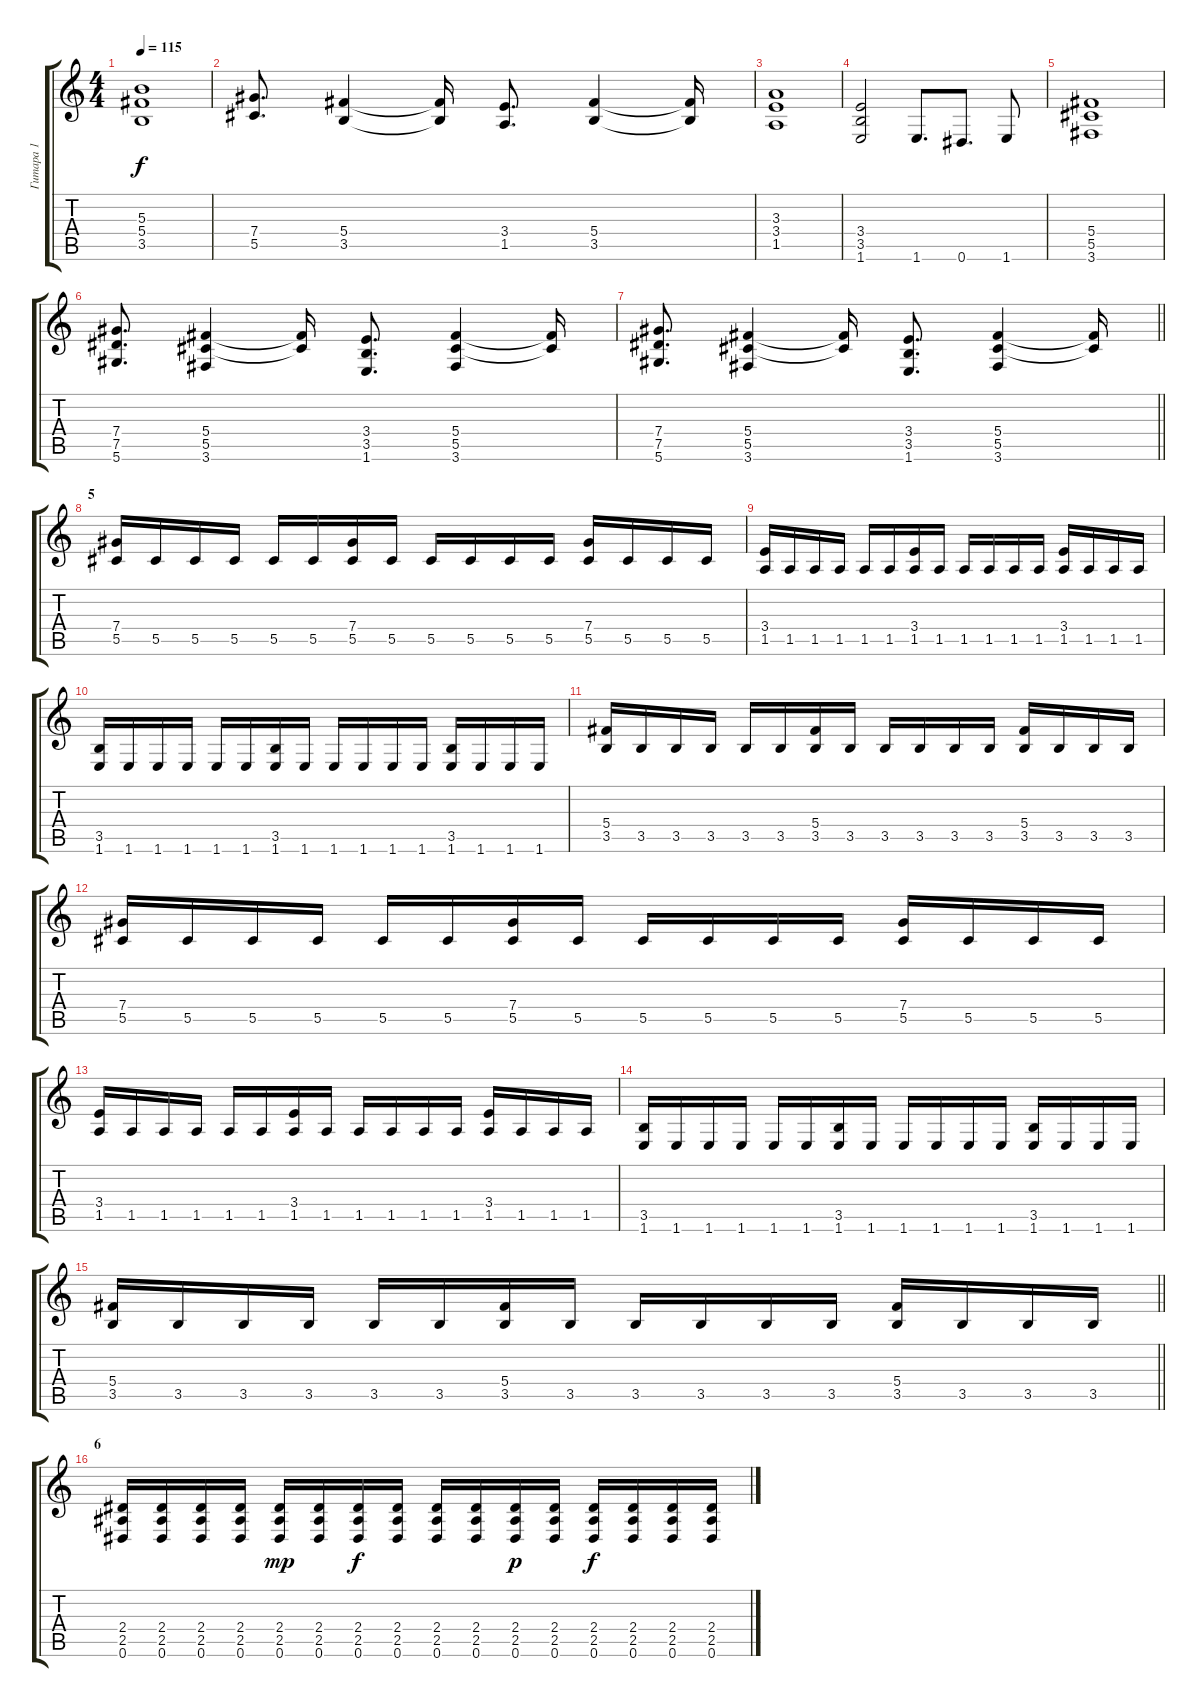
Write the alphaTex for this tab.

\track ("Гитара 1" "Гитара 1") {instrument distortionguitar}
\staff {score tabs}
\tuning (Eb4 Bb3 Gb3 Db3 Ab2 Eb2) {hide}
\ts (4 4)
\tempo 115
\clef g2
\ks c
(5.3 5.4 3.5).1{dy f} |
(7.4 5.5).8{d} (5.4 3.5).4 (5.4{t} 3.5{t}).16 (3.4 1.5).8{d} (5.4 3.5).4 (5.4{t} 3.5{t}).16 |
(3.3 3.4 1.5).1 |
(3.4 3.5 1.6).2 1.6.8{d} 0.6.8{d} 1.6.8 |
(5.4 5.5 3.6).1 |
(7.4 7.5 5.6).8{d} (5.4 5.5 3.6).4 (5.4{t} 5.5{t}).16 (3.4 3.5 1.6).8{d} (5.4 5.5 3.6).4 (5.4{t} 5.5{t}).16 |
\barLineRight lightlight
(7.4 7.5 5.6).8{d} (5.4 5.5 3.6).4 (5.4{t} 5.5{t}).16 (3.4 3.5 1.6).8{d} (5.4 5.5 3.6).4 (5.4{t} 5.5{t}).16 |
\section ("" "5")
(7.4 5.5).16 5.5.16 5.5.16 5.5.16 5.5.16 5.5.16 (7.4 5.5).16 5.5.16 5.5.16 5.5.16 5.5.16 5.5.16 (7.4 5.5).16 5.5.16 5.5.16 5.5.16 |
(3.4 1.5).16 1.5.16 1.5.16 1.5.16 1.5.16 1.5.16 (3.4 1.5).16 1.5.16 1.5.16 1.5.16 1.5.16 1.5.16 (3.4 1.5).16 1.5.16 1.5.16 1.5.16 |
(3.5 1.6).16 1.6.16 1.6.16 1.6.16 1.6.16 1.6.16 (3.5 1.6).16 1.6.16 1.6.16 1.6.16 1.6.16 1.6.16 (3.5 1.6).16 1.6.16 1.6.16 1.6.16 |
(5.4 3.5).16 3.5.16 3.5.16 3.5.16 3.5.16 3.5.16 (5.4 3.5).16 3.5.16 3.5.16 3.5.16 3.5.16 3.5.16 (5.4 3.5).16 3.5.16 3.5.16 3.5.16 |
(7.4 5.5).16 5.5.16 5.5.16 5.5.16 5.5.16 5.5.16 (7.4 5.5).16 5.5.16 5.5.16 5.5.16 5.5.16 5.5.16 (7.4 5.5).16 5.5.16 5.5.16 5.5.16 |
(3.4 1.5).16 1.5.16 1.5.16 1.5.16 1.5.16 1.5.16 (3.4 1.5).16 1.5.16 1.5.16 1.5.16 1.5.16 1.5.16 (3.4 1.5).16 1.5.16 1.5.16 1.5.16 |
(3.5 1.6).16 1.6.16 1.6.16 1.6.16 1.6.16 1.6.16 (3.5 1.6).16 1.6.16 1.6.16 1.6.16 1.6.16 1.6.16 (3.5 1.6).16 1.6.16 1.6.16 1.6.16 |
\barLineRight lightlight
(5.4 3.5).16 3.5.16 3.5.16 3.5.16 3.5.16 3.5.16 (5.4 3.5).16 3.5.16 3.5.16 3.5.16 3.5.16 3.5.16 (5.4 3.5).16 3.5.16 3.5.16 3.5.16 |
\section ("" "6")
(2.4 2.5 0.6).16 (2.4 2.5 0.6).16 (2.4 2.5 0.6).16 (2.4 2.5 0.6).16 (2.4 2.5 0.6).16{dy mp} (2.4 2.5 0.6).16 (2.4 2.5 0.6).16{dy f} (2.4 2.5 0.6).16 (2.4 2.5 0.6).16 (2.4 2.5 0.6).16 (2.4 2.5 0.6).16{dy p} (2.4 2.5 0.6).16 (2.4 2.5 0.6).16{dy f} (2.4 2.5 0.6).16 (2.4 2.5 0.6).16 (2.4 2.5 0.6).16
